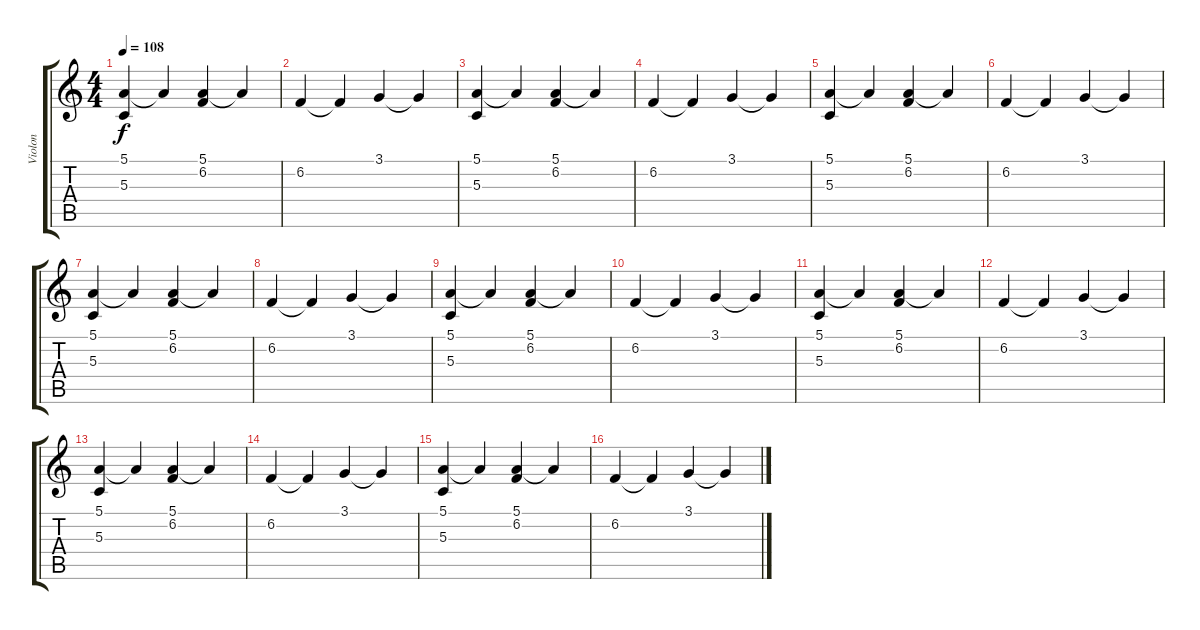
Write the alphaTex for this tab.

\track ("Violon" "Violon") {instrument violin}
\staff {score tabs}
\tuning (E4 B3 G3 D3 A2 E2) {hide}
\ts (4 4)
\tempo 108
\clef g2
\ks c
(5.1 5.3).4{dy f} 5.1{t}.4 (5.1 6.2).4 5.1{t}.4 |
6.2.4 6.2{t}.4 3.1.4 3.1{t}.4 |
(5.1 5.3).4 5.1{t}.4 (5.1 6.2).4 5.1{t}.4 |
6.2.4 6.2{t}.4 3.1.4 3.1{t}.4 |
(5.1 5.3).4 5.1{t}.4 (5.1 6.2).4 5.1{t}.4 |
6.2.4 6.2{t}.4 3.1.4 3.1{t}.4 |
(5.1 5.3).4 5.1{t}.4 (5.1 6.2).4 5.1{t}.4 |
6.2.4 6.2{t}.4 3.1.4 3.1{t}.4 |
(5.1 5.3).4 5.1{t}.4 (5.1 6.2).4 5.1{t}.4 |
6.2.4 6.2{t}.4 3.1.4 3.1{t}.4 |
(5.1 5.3).4 5.1{t}.4 (5.1 6.2).4 5.1{t}.4 |
6.2.4 6.2{t}.4 3.1.4 3.1{t}.4 |
(5.1 5.3).4 5.1{t}.4 (5.1 6.2).4 5.1{t}.4 |
6.2.4 6.2{t}.4 3.1.4 3.1{t}.4 |
(5.1 5.3).4 5.1{t}.4 (5.1 6.2).4 5.1{t}.4 |
6.2.4 6.2{t}.4 3.1.4 3.1{t}.4
